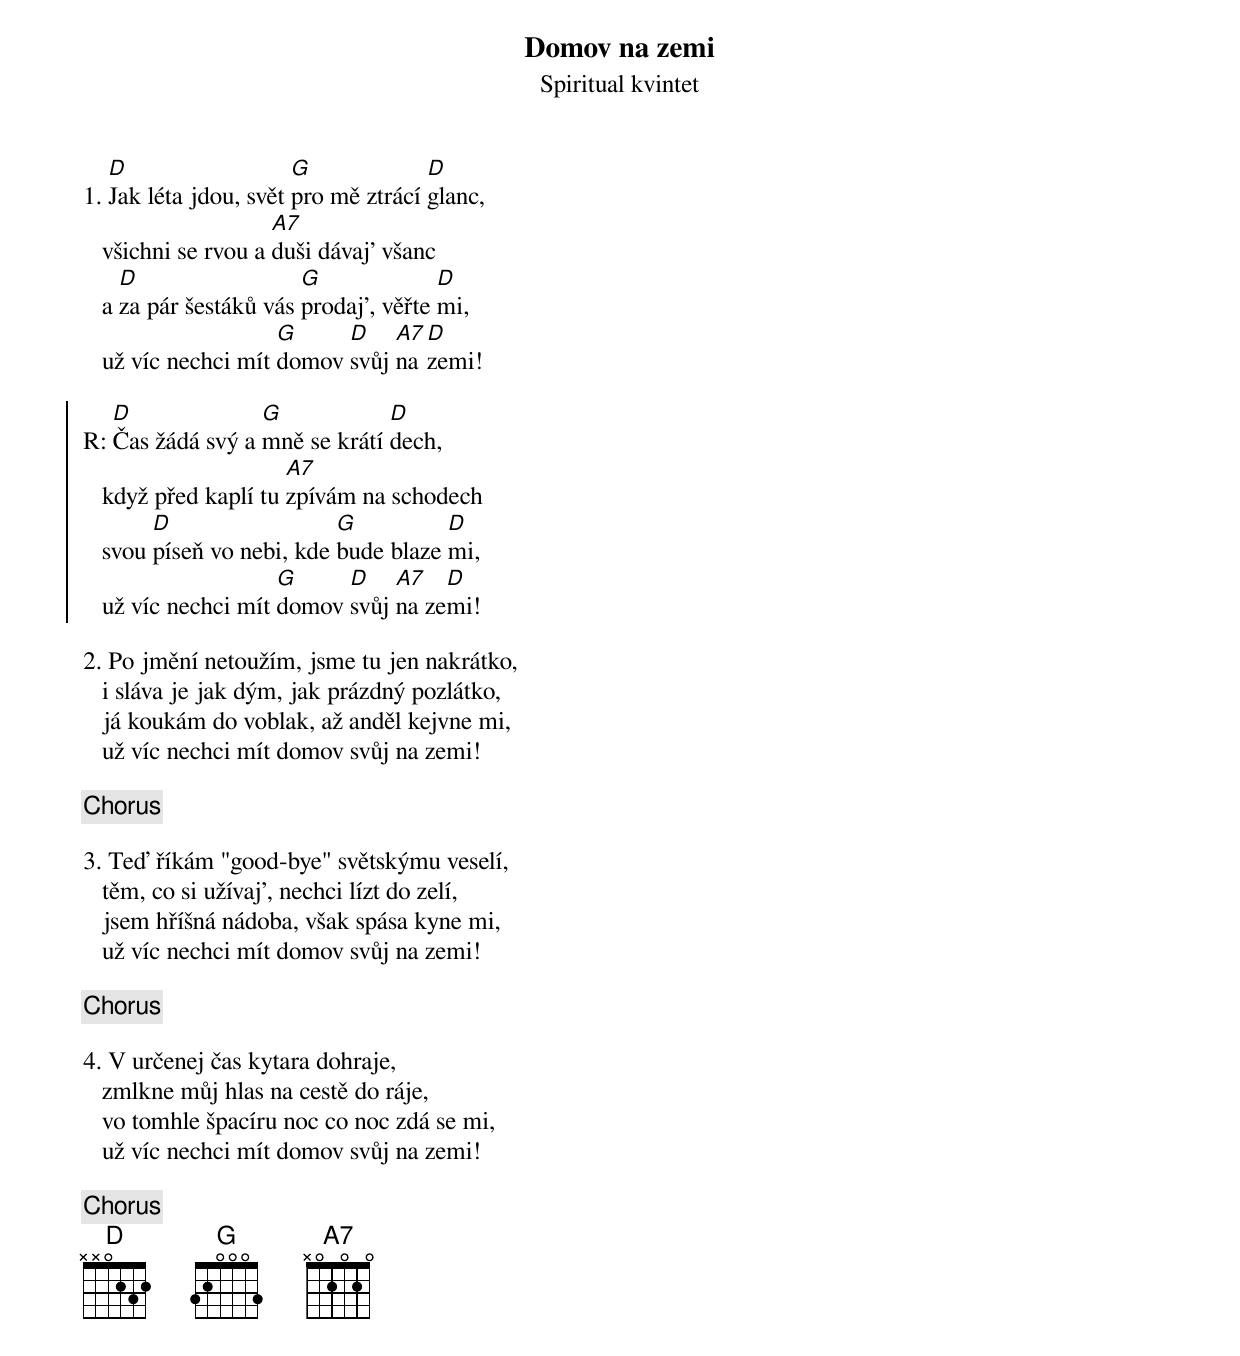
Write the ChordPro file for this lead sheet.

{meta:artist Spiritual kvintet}
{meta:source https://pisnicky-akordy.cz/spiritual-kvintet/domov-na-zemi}

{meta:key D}
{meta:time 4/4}

{title: Domov na zemi}
{subtitle: Spiritual kvintet}

{start_of_verse}
1. [D]Jak léta jdou, svět [G]pro mě ztrácí [D]glanc,
   všichni se rvou a [A7]duši dávaj' všanc
   a [D]za pár šestáků vás [G]prodaj', věřte [D]mi,
   už víc nechci mít [G]domov [D]svůj [A7]na [D]zemi!
{end_of_verse}

{soc}
R: [D]Čas žádá svý a [G]mně se krátí [D]dech,
   když před kaplí tu [A7]zpívám na schodech
   svou [D]píseň vo nebi, kde [G]bude blaze [D]mi,
   už víc nechci mít [G]domov [D]svůj [A7]na ze[D]mi!
{eoc}

{start_of_verse}
2. Po jmění netoužím, jsme tu jen nakrátko,
   i sláva je jak dým, jak prázdný pozlátko,
   já koukám do voblak, až anděl kejvne mi,
   už víc nechci mít domov svůj na zemi!
{end_of_verse}

{chorus}

{start_of_verse}
3. Teď říkám "good-bye" světskýmu veselí,
   těm, co si užívaj', nechci lízt do zelí,
   jsem hříšná nádoba, však spása kyne mi,
   už víc nechci mít domov svůj na zemi!
{end_of_verse}

{chorus}

{start_of_verse}
4. V určenej čas kytara dohraje,
   zmlkne můj hlas na cestě do ráje,
   vo tomhle špacíru noc co noc zdá se mi,
   už víc nechci mít domov svůj na zemi!
{end_of_verse}

{chorus}
